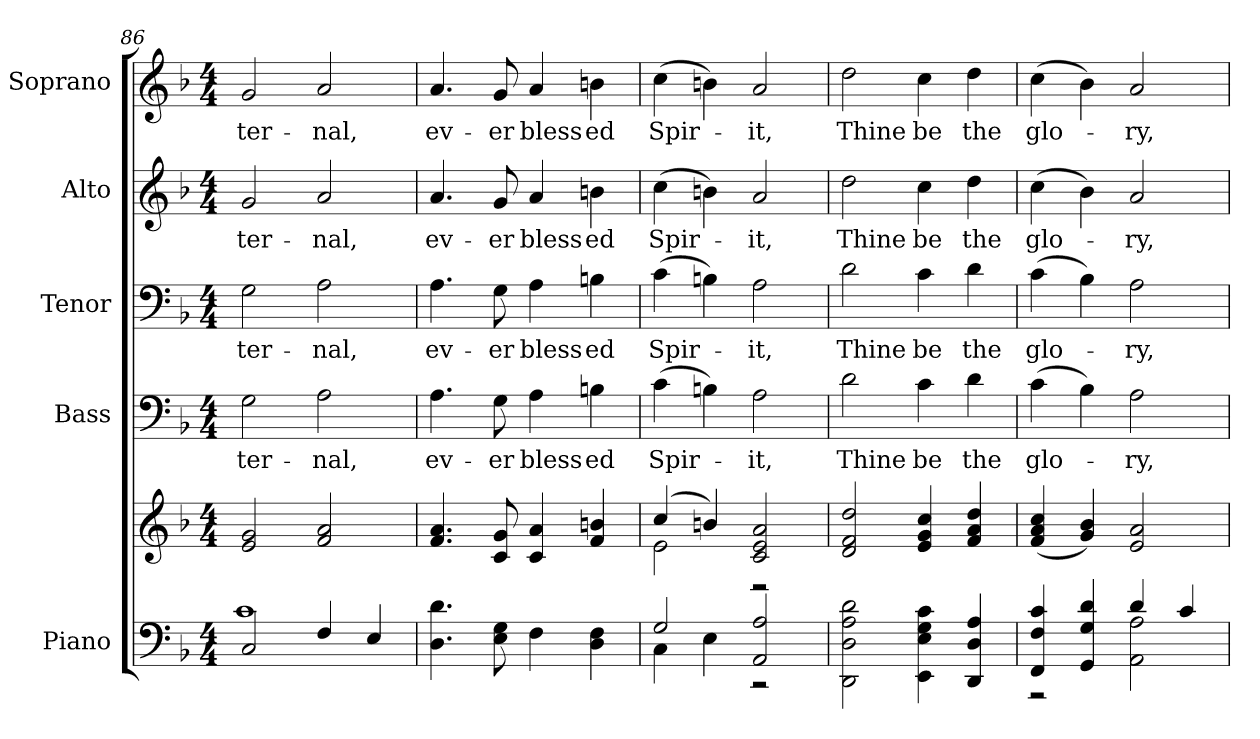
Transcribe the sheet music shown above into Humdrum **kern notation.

**kern	**kern	**kern	**text	**kern	**text	**kern	**text	**kern	**text
*part5	*part5	*part4	*part4	*part3	*part3	*part2	*part2	*part1	*part1
*staff6	*staff5	*staff4	*staff4	*staff3	*staff3	*staff2	*staff2	*staff1	*staff1
*I"Piano	*	*I"Bass	*	*I"Tenor	*	*I"Alto	*	*I"Soprano	*
*I'Pno.	*	*I'B.	*	*I'T.	*	*I'A.	*	*I'S.	*
*clefF4	*clefG2	*clefF4	*	*clefF4	*	*clefG2	*	*clefG2	*
*k[b-]	*k[b-]	*k[b-]	*	*k[b-]	*	*k[b-]	*	*k[b-]	*
*F:	*F:	*F:	*	*F:	*	*F:	*	*F:	*
*M4/4	*M4/4	*M4/4	*	*M4/4	*	*M4/4	*	*M4/4	*
=86	=86	=86	=86	=86	=86	=86	=86	=86	=86
*^	*	*	*	*	*	*	*	*	*
!	!	!	!	!LO:LY:b:color=#000000	!	!	!	!	!	!
!	!	!	!	!	!	!LO:LY:b:color=#000000	!	!	!	!
!	!	!	!	!	!	!	!	!LO:LY:b:color=#000000	!	!
!	!	!	!	!	!	!	!	!	!	!LO:LY:b:color=#000000
2Ci/	1ci	2ei/ 2gi	2Gi\	-ter-	2Gi\	-ter-	2gi/	-ter-	2gi/	-ter-
!	!	!	!	!LO:LY:b:color=#000000	!	!	!	!	!	!
!	!	!	!	!	!	!LO:LY:b:color=#000000	!	!	!	!
!	!	!	!	!	!	!	!	!LO:LY:b:color=#000000	!	!
!	!	!	!	!	!	!	!	!	!	!LO:LY:b:color=#000000
4Fi/	.	2fi/ 2ai	2Ai\	-nal,	2Ai\	-nal,	2ai/	-nal,	2ai/	-nal,
4Ei/	.	.	.	.	.	.	.	.	.	.
*v	*v	*	*	*	*	*	*	*	*	*
=87	=87	=87	=87	=87	=87	=87	=87	=87	=87
!	!	!	!LO:LY:b:color=#000000	!	!	!	!	!	!
!	!	!	!	!	!LO:LY:b:color=#000000	!	!	!	!
!	!	!	!	!	!	!	!LO:LY:b:color=#000000	!	!
!	!	!	!	!	!	!	!	!	!LO:LY:b:color=#000000
4.Di\ 4.di	4.fi/ 4.ai	4.Ai\	ev-	4.Ai\	ev-	4.ai/	ev-	4.ai/	ev-
!	!	!	!LO:LY:b:color=#000000	!	!	!	!	!	!
!	!	!	!	!	!LO:LY:b:color=#000000	!	!	!	!
!	!	!	!	!	!	!	!LO:LY:b:color=#000000	!	!
!	!	!	!	!	!	!	!	!	!LO:LY:b:color=#000000
8Ei\ 8Gi	8ci/ 8gi	8Gi\	-er	8Gi\	-er	8gi/	-er	8gi/	-er
!	!	!	!LO:LY:b:color=#000000	!	!	!	!	!	!
!	!	!	!	!	!LO:LY:b:color=#000000	!	!	!	!
!	!	!	!	!	!	!	!LO:LY:b:color=#000000	!	!
!	!	!	!	!	!	!	!	!	!LO:LY:b:color=#000000
4Fi\	4ci/ 4ai	4Ai\	bless	4Ai\	bless	4ai/	bless	4ai/	bless
!	!	!	!LO:LY:b:color=#000000	!	!	!	!	!	!
!	!	!	!	!	!LO:LY:b:color=#000000	!	!	!	!
!	!	!	!	!	!	!	!LO:LY:b:color=#000000	!	!
!	!	!	!	!	!	!	!	!	!LO:LY:b:color=#000000
4Di\ 4Fi	4fi/ 4bni	4Bni\	ed	4Bni\	ed	4bni\	ed	4bni\	ed
=88	=88	=88	=88	=88	=88	=88	=88	=88	=88
*^	*^	*	*	*	*	*	*	*	*
!	!	!	!	!	!LO:LY:b:color=#000000	!	!	!	!	!	!
!	!	!	!	!	!	!	!LO:LY:b:color=#000000	!	!	!	!
!	!	!	!	!	!	!	!	!	!LO:LY:b:color=#000000	!	!
!	!	!	!	!	!	!	!	!	!	!	!LO:LY:b:color=#000000
2Gi/	4Ci\	(4cci/	2ei\	(4ci\	Spir-	(4ci\	Spir-	(4cci\	Spir-	(4cci\	Spir-
.	4Ei\	4bni/)	.	4Bni\)	.	4Bni\)	.	4bni\)	.	4bni\)	.
!	!	!	!	!	!LO:LY:b:color=#000000	!	!	!	!	!	!
!	!	!	!	!	!	!	!LO:LY:b:color=#000000	!	!	!	!
!	!	!	!	!	!	!	!	!	!LO:LY:b:color=#000000	!	!
!	!	!	!	!	!	!	!	!	!	!	!LO:LY:b:color=#000000
2AAi/ 2Ai	2r	2ci/ 2ei 2ai	2r	2Ai\	-it,	2Ai\	-it,	2ai/	-it,	2ai/	-it,
*v	*v	*	*	*	*	*	*	*	*	*	*
*	*v	*v	*	*	*	*	*	*	*	*
!!LO:PB:g=z
=89	=89	=89	=89	=89	=89	=89	=89	=89	=89
*^	*^	*	*	*	*	*	*	*	*
!	!	!	!	!	!LO:LY:b:color=#000000	!	!	!	!	!	!
*v	*v	*	*	*	*	*	*	*	*	*	*
*	*v	*v	*	*	*	*	*	*	*	*
*^	*^	*	*	*	*	*	*	*	*
!	!	!	!	!	!	!	!LO:LY:b:color=#000000	!	!	!	!
*v	*v	*	*	*	*	*	*	*	*	*	*
*	*v	*v	*	*	*	*	*	*	*	*
*^	*^	*	*	*	*	*	*	*	*
!	!	!	!	!	!	!	!	!	!LO:LY:b:color=#000000	!	!
*v	*v	*	*	*	*	*	*	*	*	*	*
*	*v	*v	*	*	*	*	*	*	*	*
*^	*^	*	*	*	*	*	*	*	*
!	!	!	!	!	!	!	!	!	!	!	!LO:LY:b:color=#000000
*v	*v	*	*	*	*	*	*	*	*	*	*
*	*v	*v	*	*	*	*	*	*	*	*
2DDi\ 2Di 2Ai 2di	2di/ 2fi 2ddi	2di\	Thine	2di\	Thine	2ddi\	Thine	2ddi\	Thine
!	!	!	!LO:LY:b:color=#000000	!	!	!	!	!	!
!	!	!	!	!	!LO:LY:b:color=#000000	!	!	!	!
!	!	!	!	!	!	!	!LO:LY:b:color=#000000	!	!
!	!	!	!	!	!	!	!	!	!LO:LY:b:color=#000000
4EEi\ 4Ei 4Gi 4ci	4ei/ 4gi 4cci	4ci\	be	4ci\	be	4cci\	be	4cci\	be
!	!	!	!LO:LY:b:color=#000000	!	!	!	!	!	!
!	!	!	!	!	!LO:LY:b:color=#000000	!	!	!	!
!	!	!	!	!	!	!	!LO:LY:b:color=#000000	!	!
!	!	!	!	!	!	!	!	!	!LO:LY:b:color=#000000
4DDi/ 4Di 4Ai	4fi/ 4ai 4ddi	4di\	the	4di\	the	4ddi\	the	4ddi\	the
=90	=90	=90	=90	=90	=90	=90	=90	=90	=90
*^	*	*	*	*	*	*	*	*	*
!	!	!	!	!LO:LY:b:color=#000000	!	!	!	!	!	!
!	!	!	!	!	!	!LO:LY:b:color=#000000	!	!	!	!
!	!	!	!	!	!	!	!	!LO:LY:b:color=#000000	!	!
!	!	!	!	!	!	!	!	!	!	!LO:LY:b:color=#000000
4FFi/ 4Fi 4ci	2r	(4fi/ 4ai 4cci	(4ci\	glo-	(4ci\	glo-	(4cci\	glo-	(4cci\	glo-
4GGi/ 4Gi 4di	.	4gi/ 4b-i)	4B-i\)	.	4B-i\)	.	4b-i\)	.	4b-i\)	.
!	!	!	!	!LO:LY:b:color=#000000	!	!	!	!	!	!
!	!	!	!	!	!	!LO:LY:b:color=#000000	!	!	!	!
!	!	!	!	!	!	!	!	!LO:LY:b:color=#000000	!	!
!	!	!	!	!	!	!	!	!	!	!LO:LY:b:color=#000000
4di/	2AAi\ 2Ai	2ei/ 2ai	2Ai\	-ry,	2Ai\	-ry,	2ai/	-ry,	2ai/	-ry,
4ci/	.	.	.	.	.	.	.	.	.	.
*v	*v	*	*	*	*	*	*	*	*	*
=	=	=	=	=	=	=	=	=	=
*-	*-	*-	*-	*-	*-	*-	*-	*-	*-
